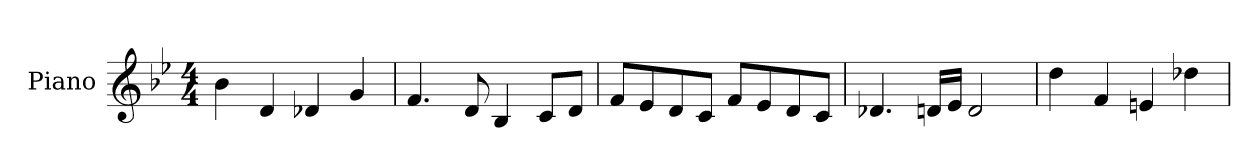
**kern
*part1
*staff1
*I"Piano
*I'Pno.
*clefG2
*k[b-e-]
*M4/4
*MM120
=1
4b-\
4d/
4d-X/
4g/
=2
4.f/
8d/
4B-/
8c/L
8d/J
=3
8f/L
8e-/
8d/
8c/J
8f/L
8e-/
8d/
8c/J
=4
4.d-X/
16dn/LL
16e-/JJ
2d/
=5
4dd\
4f/
4en/
4dd-X\
=
*-
